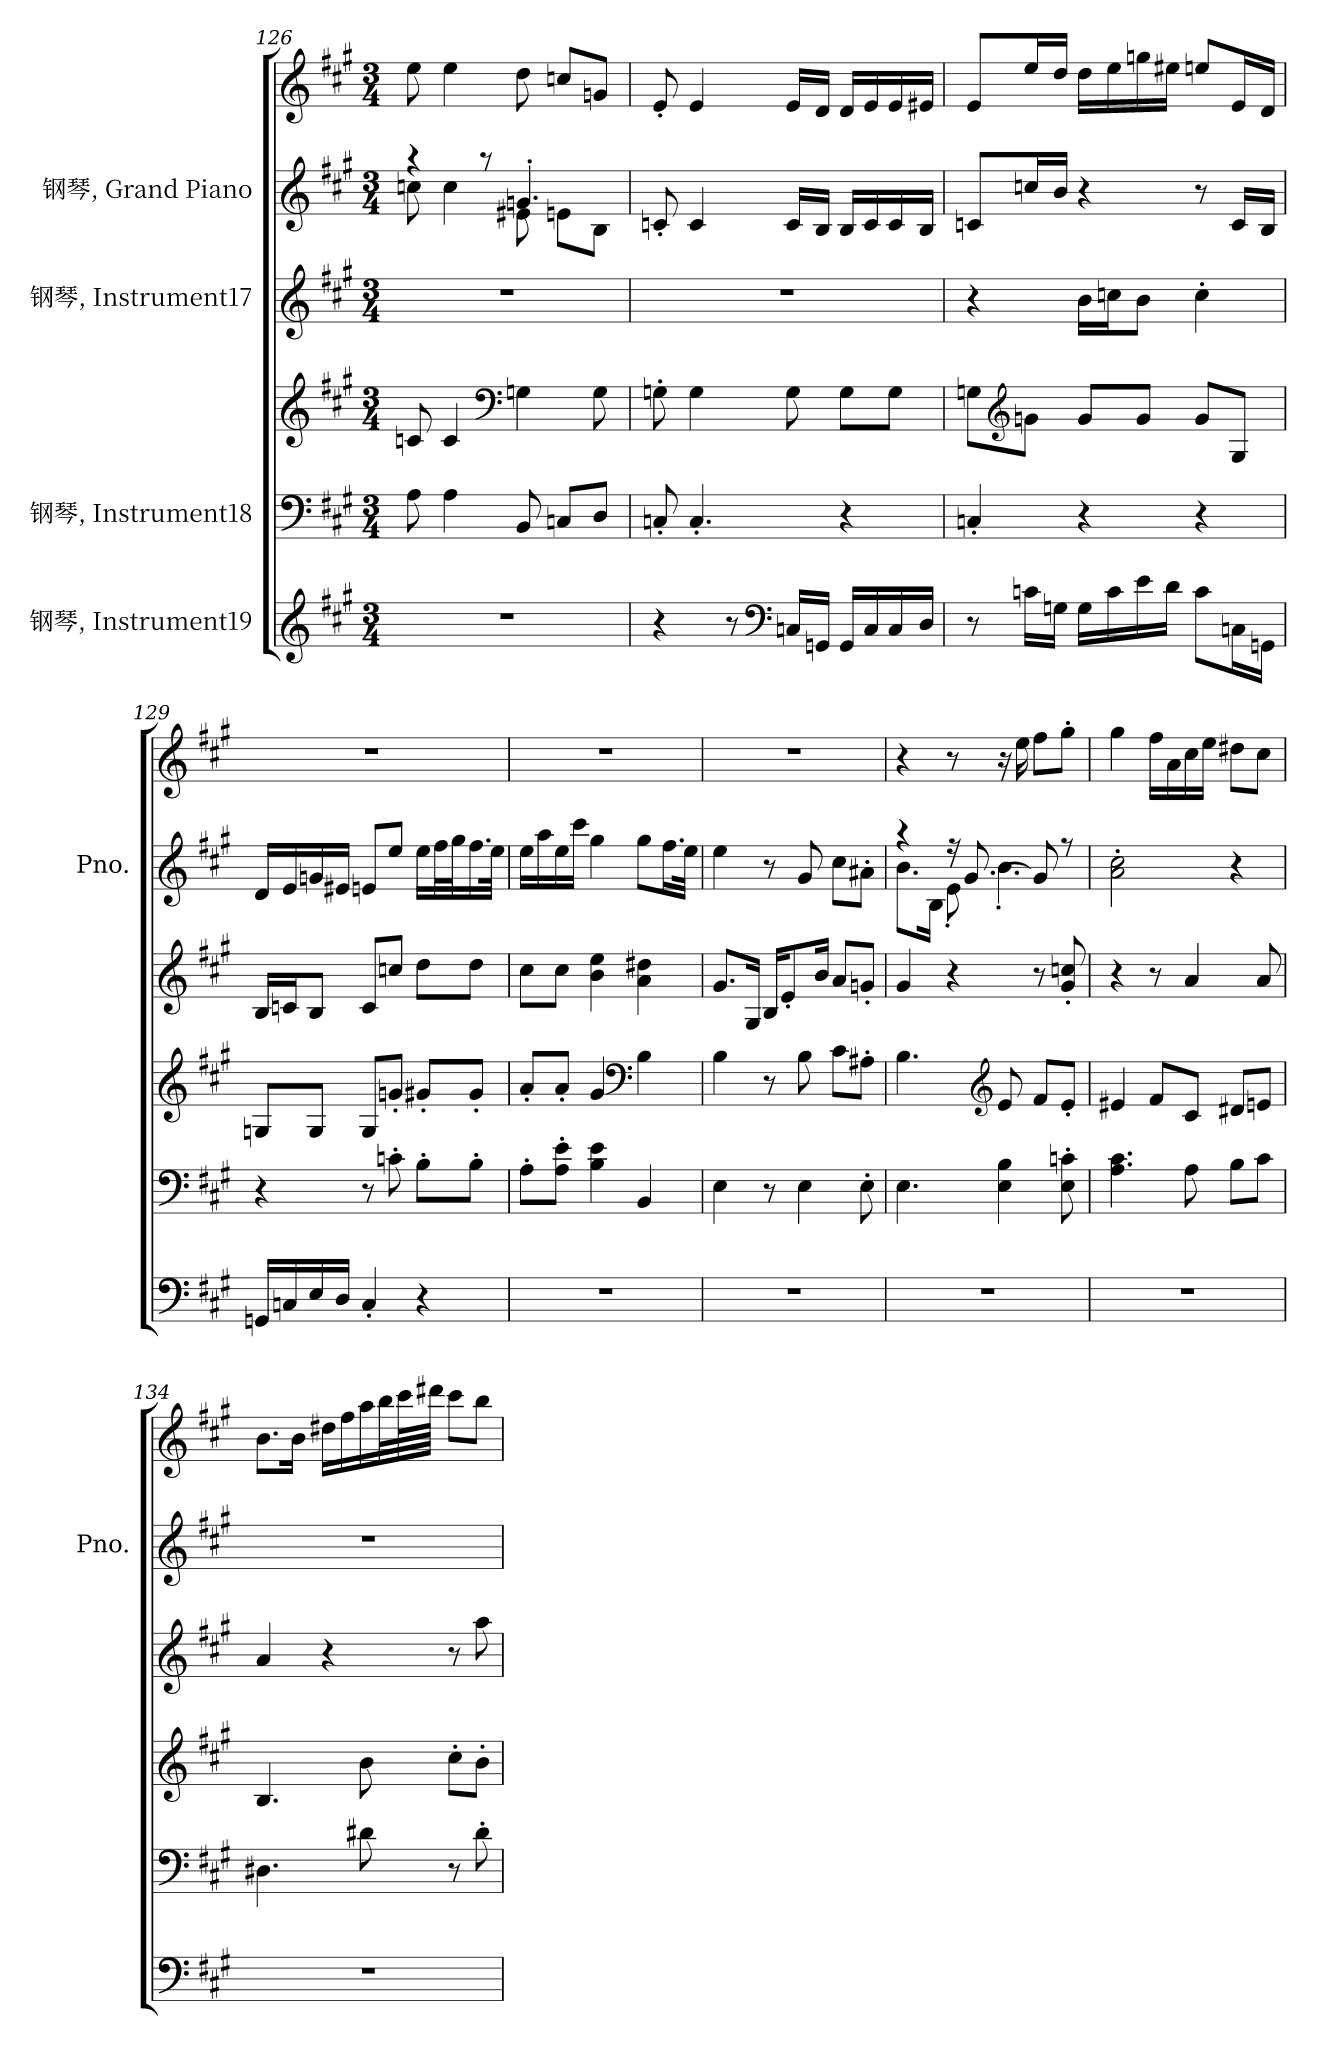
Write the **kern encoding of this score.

**kern	**kern	**kern	**kern	**kern	**kern
*part4	*part3	*part3	*part2	*part1	*part1
*staff6	*staff5	*staff4	*staff3	*staff2	*staff1
*I"钢琴, Instrument19	*I"钢琴, Instrument18	*	*I"钢琴, Instrument17	*I"钢琴, Grand Piano	*
*	*	*	*	*I'Pno.	*
!!LO:PB:g=z
*clefG2	*clefF4	*clefG2	*clefG2	*clefG2	*clefG2
*k[f#c#g#]	*k[f#c#g#]	*k[f#c#g#]	*k[f#c#g#]	*k[f#c#g#]	*k[f#c#g#]
*M3/4	*M3/4	*M3/4	*M3/4	*M3/4	*M3/4
=126	=126	=126	=126	=126	=126
*	*	*	*	*^	*
2.r	8A\	8cn/	2.r	4r	8ccn\	8ee\
.	4A\	4c/	.	.	4cc\	4ee\
.	.	.	.	8r	.	.
*	*	*clefF4	*	*	*	*
.	8BB/	4Gn\	.	4.gn'/	8e#X\	8dd\
.	8Cn/L	.	.	.	8en\L	8ccn/L
.	8D/J	8G\	.	.	8B\J	8gn/J
*	*	*	*	*v	*v	*
=127	=127	=127	=127	=127	=127
4r	8Cn'/	8Gn'\	2.r	8cn'/	8e'/
.	4.C'/	4G\	.	4c/	4e/
8r	.	.	.	.	.
*clefF4	*	*	*	*	*
16Cn/LL	.	8G\	.	16c/LL	16e/LL
16GGn/JJ	.	.	.	16B/JJ	16d/JJ
16GG/LL	4r	8G\L	.	16B/LL	16d/LL
16C/	.	.	.	16c/	16e/
16C/	.	8G\J	.	16c/	16e/
16D/JJ	.	.	.	16B/JJ	16e#X/JJ
!!LO:LB:g=z
=128	=128	=128	=128	=128	=128
8r	4Cn'/	8Gn\L	4r	8cn/L	8e/L
*	*	*clefG2	*	*	*
16cn\LL	.	8gn\J	.	16ccn/L	16ee/L
16Gn\JJ	.	.	.	16b/JJ	16dd/JJ
16G\LL	4r	8g/L	16b\LL	4r	16dd\LL
16c\	.	.	16ccn\J	.	16ee\
16e\	.	8g/J	8b\J	.	16ggn\
16d\JJ	.	.	.	.	16ee#X\JJ
8c\L	4r	8g/L	4cc'\	8r	8een/L
16Cn\L	.	8G/J	.	16c/LL	16e/L
16GGn\JJ	.	.	.	16B/JJ	16d/JJ
=129	=129	=129	=129	=129	=129
16GGn/LL	4r	8Gn/L	16B/LL	16d/LL	2.r
16Cn/	.	.	16cn/J	16e/	.
16E/	.	8G/J	8B/J	16gn/	.
16D/JJ	.	.	.	16e#X/JJ	.
4C'/	8r	8G/L	8c/L	8en/L	.
.	8cn'\	8gn'/J	8ccn/J	8ee/J	.
4r	8B'\L	8g#X'/L	8dd\L	16ee\LL	.
.	.	.	.	32ff#\L	.
.	.	.	.	32gg#\J	.
.	8B'\J	8g#'/J	8dd\J	16.ff#\	.
.	.	.	.	32ee\JJk	.
!!LO:PB:g=z
=130	=130	=130	=130	=130	=130
2.r	8A'\L	8a'/L	8cc#\L	16ee\LL	2.r
.	.	.	.	16aa\	.
.	8A\' 8e\'J	8a'/J	8cc#\J	16ee\	.
.	.	.	.	16ccc#\JJ	.
.	4B\ 4e\	4g#/	4b\ 4ee\	4gg#\	.
*	*	*clefF4	*	*	*
.	4BB/	4B\	4a\ 4dd#X\	8gg#\L	.
.	.	.	.	16.ff#\L	.
.	.	.	.	32ee\JJk	.
=131	=131	=131	=131	=131	=131
2.r	4E\	4B\	8.g#/L	4ee\	2.r
.	.	.	16G#/Jk	.	.
.	8r	8r	16B/KL	8r	.
.	.	.	8e'/	.	.
.	4E\	8B\	.	8g#/	.
.	.	.	16b/Jk	.	.
.	.	8c#\L	8a/L	8cc#\L	.
.	8E'\	8A#X'\J	8gn'/J	8a#X'\J	.
=132	=132	=132	=132	=132	=132
*	*	*	*	*^	*
2.r	4.E\	4.B\	4g#/	4r	8.b\L	4r
.	.	.	.	.	16B\Jk	.
.	.	.	4r	16r	8e'\	8r
.	.	.	.	[8.g#/	.	.
*	*	*clefG2	*	*	*	*
.	4E\ 4B\	8e/	.	.	4.b'\	16r
.	.	.	.	.	.	16ee\
.	.	8f#/L	8r	8g#/]	.	8ff#\L
.	8E\' 8cn\'	8e'/J	8g#/' 8ccn/'	8r	.	8gg#'\J
*	*	*	*	*v	*v	*
=133	=133	=133	=133	=133	=133
2.r	4.A\ 4.c#\	4e#X/	4r	2a\' 2cc#\'	4gg#\
.	.	8f#/L	8r	.	16ff#\LL
.	.	.	.	.	16a\
.	8A\	8c#/J	4a/	.	16cc#\
.	.	.	.	.	16ee\JJ
.	8B\L	8d#X/L	.	4r	8dd#X\L
.	8c#\J	8en/J	8a/	.	8cc#\J
!!LO:LB:g=z
=134	=134	=134	=134	=134	=134
2.r	4.D#X\	4.B/	4a/	2.r	8.b\L
.	.	.	.	.	16b\Jk
.	.	.	4r	.	16dd#X\LL
.	.	.	.	.	16ff#\
.	8d#X\	8b\	.	.	16aa\
.	.	.	.	.	32bb\L
.	.	.	.	.	64ccc#\L
.	.	.	.	.	64ddd#X\JJJJ
.	8r	8cc#'\L	8r	.	8ccc#\L
.	8d#'\	8b'\J	8aa\	.	8bb\J
=	=	=	=	=	=
*-	*-	*-	*-	*-	*-
